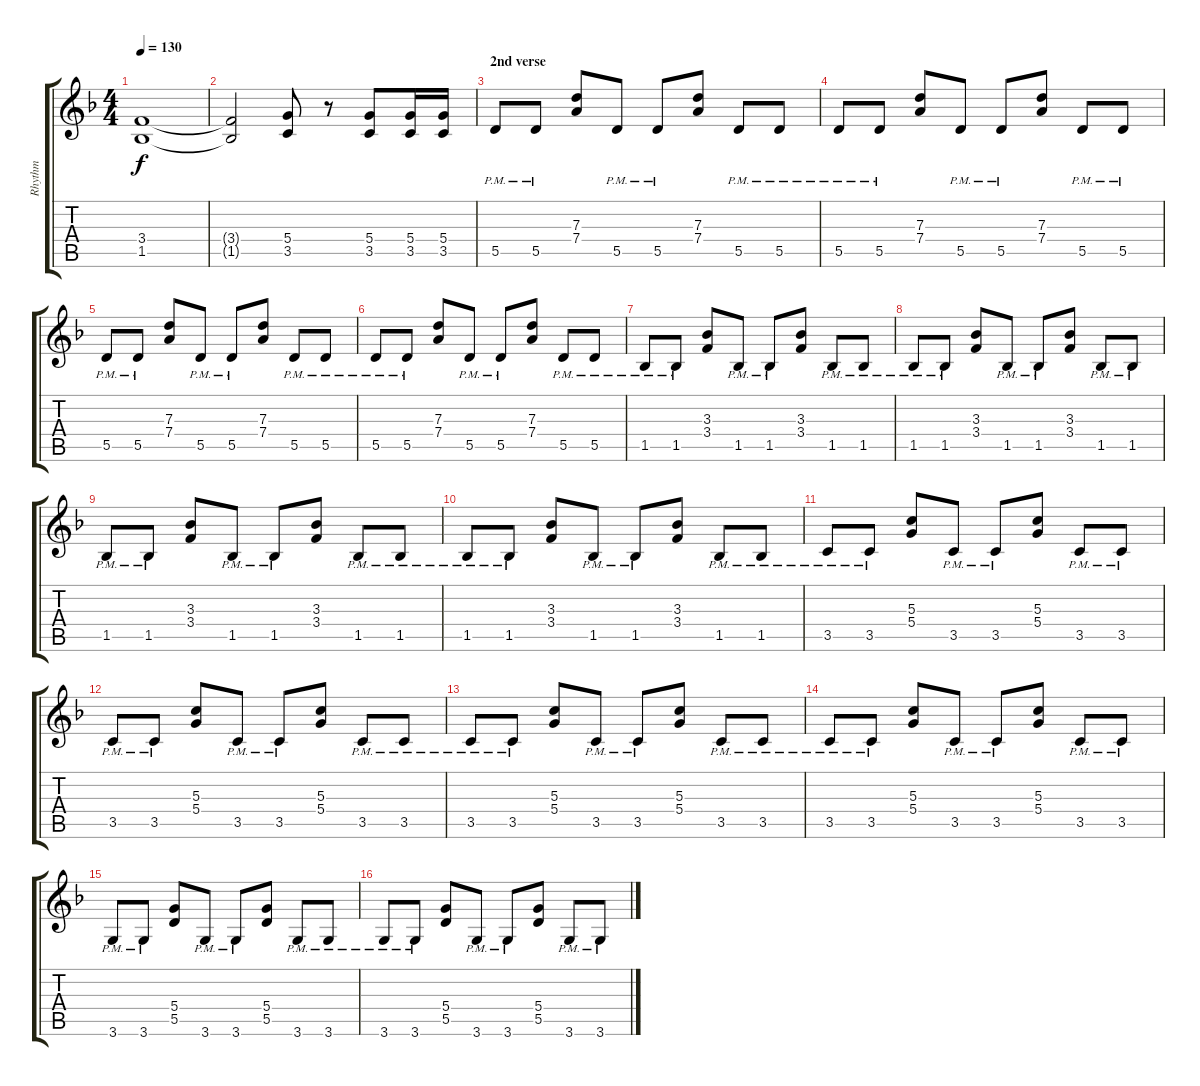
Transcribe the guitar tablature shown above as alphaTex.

\track ("Rhythm" "Rhythm") {instrument distortionguitar}
\staff {score tabs}
\tuning (E4 B3 G3 D3 A2 E2) {hide}
\ts (4 4)
\tempo 130
\clef g2
\ks dminor
(3.4 1.5).1{dy f} |
(3.4{t} 1.5{t}).2 (5.4 3.5).8 r.8 (5.4 3.5).8 (5.4 3.5).16 (5.4 3.5).16 |
\section ("" "2nd verse")
5.5{pm}.8 5.5{pm}.8 (7.3 7.4).8 5.5{pm}.8 5.5{pm}.8 (7.3 7.4).8 5.5{pm}.8 5.5{pm}.8 |
5.5{pm}.8 5.5{pm}.8 (7.3 7.4).8 5.5{pm}.8 5.5{pm}.8 (7.3 7.4).8 5.5{pm}.8 5.5{pm}.8 |
5.5{pm}.8 5.5{pm}.8 (7.3 7.4).8 5.5{pm}.8 5.5{pm}.8 (7.3 7.4).8 5.5{pm}.8 5.5{pm}.8 |
5.5{pm}.8 5.5{pm}.8 (7.3 7.4).8 5.5{pm}.8 5.5{pm}.8 (7.3 7.4).8 5.5{pm}.8 5.5{pm}.8 |
1.5{pm}.8 1.5{pm}.8 (3.3 3.4).8 1.5{pm}.8 1.5{pm}.8 (3.3 3.4).8 1.5{pm}.8 1.5{pm}.8 |
1.5{pm}.8 1.5{pm}.8 (3.3 3.4).8 1.5{pm}.8 1.5{pm}.8 (3.3 3.4).8 1.5{pm}.8 1.5{pm}.8 |
1.5{pm}.8 1.5{pm}.8 (3.3 3.4).8 1.5{pm}.8 1.5{pm}.8 (3.3 3.4).8 1.5{pm}.8 1.5{pm}.8 |
1.5{pm}.8 1.5{pm}.8 (3.3 3.4).8 1.5{pm}.8 1.5{pm}.8 (3.3 3.4).8 1.5{pm}.8 1.5{pm}.8 |
3.5{pm}.8 3.5{pm}.8 (5.3 5.4).8 3.5{pm}.8 3.5{pm}.8 (5.3 5.4).8 3.5{pm}.8 3.5{pm}.8 |
3.5{pm}.8 3.5{pm}.8 (5.3 5.4).8 3.5{pm}.8 3.5{pm}.8 (5.3 5.4).8 3.5{pm}.8 3.5{pm}.8 |
3.5{pm}.8 3.5{pm}.8 (5.3 5.4).8 3.5{pm}.8 3.5{pm}.8 (5.3 5.4).8 3.5{pm}.8 3.5{pm}.8 |
3.5{pm}.8 3.5{pm}.8 (5.3 5.4).8 3.5{pm}.8 3.5{pm}.8 (5.3 5.4).8 3.5{pm}.8 3.5{pm}.8 |
3.6{pm}.8 3.6{pm}.8 (5.4 5.5).8 3.6{pm}.8 3.6{pm}.8 (5.4 5.5).8 3.6{pm}.8 3.6{pm}.8 |
3.6{pm}.8 3.6{pm}.8 (5.4 5.5).8 3.6{pm}.8 3.6{pm}.8 (5.4 5.5).8 3.6{pm}.8 3.6{pm}.8
